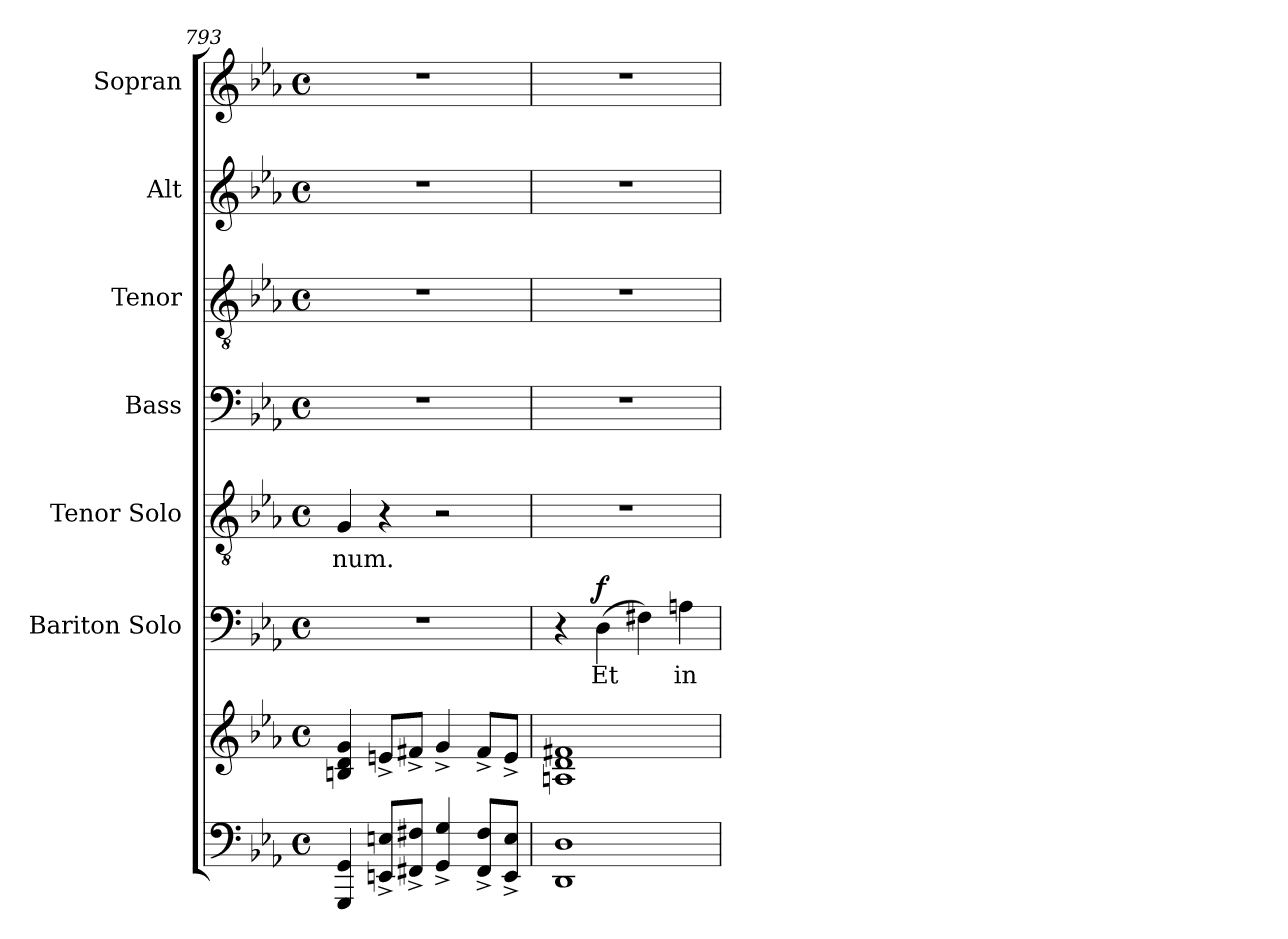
**kern	**kern	**kern	**text	**dynam	**kern	**text	**kern	**kern	**kern	**kern
*part7	*part7	*part6	*part6	*part6	*part5	*part5	*part4	*part3	*part2	*part1
*staff8	*staff7	*staff6	*staff6	*staff6	*staff5	*staff5	*staff4	*staff3	*staff2	*staff1
*	*	*I"Bariton Solo	*	*	*I"Tenor Solo	*	*I"Bass	*I"Tenor	*I"Alt	*I"Sopran
*	*	*	*	*	*	*	*I'B.	*I'T.	*I'A.	*I'S.
*clefF4	*clefG2	*clefF4	*	*	*clefGv2	*	*clefF4	*clefGv2	*clefG2	*clefG2
*k[b-e-a-]	*k[b-e-a-]	*k[b-e-a-]	*	*	*k[b-e-a-]	*	*k[b-e-a-]	*k[b-e-a-]	*k[b-e-a-]	*k[b-e-a-]
*E-:	*E-:	*E-:	*	*	*E-:	*	*E-:	*E-:	*E-:	*E-:
*M4/4	*M4/4	*M4/4	*	*	*M4/4	*	*M4/4	*M4/4	*M4/4	*M4/4
*met(c)	*met(c)	*met(c)	*	*	*met(c)	*	*met(c)	*met(c)	*met(c)	*met(c)
=793	=793	=793	=793	=793	=793	=793	=793	=793	=793	=793
!	!	!	!	!	!	!LO:LY:b	!	!	!	!
4GGG/ 4GG/	4Bn/ 4d/ 4g/	1r	.	.	4G/	-num.	1r	1r	1r	1r
8EEn/^< 8En/^<L	8en^</L	.	.	.	4r	.	.	.	.	.
8FF#X/^< 8F#X/^<J	8f#X^</J	.	.	.	.	.	.	.	.	.
4GG/^< 4G/^<	4g^</	.	.	.	2r	.	.	.	.	.
8FF#/^< 8F#/^<L	8f#^</L	.	.	.	.	.	.	.	.	.
8EE/^< 8E/^<J	8e^</J	.	.	.	.	.	.	.	.	.
=794	=794	=794	=794	=794	=794	=794	=794	=794	=794	=794
1DD 1D	1An 1d 1f#X	4r	.	.	1r	.	1r	1r	1r	1r
!	!	!	!LO:LY:b	!LO:DY:a	!	!	!	!	!	!
.	.	(>4D\	Et	f	.	.	.	.	.	.
.	.	4F#X\)	.	.	.	.	.	.	.	.
!	!	!	!LO:LY:b	!	!	!	!	!	!	!
.	.	4An\	in	.	.	.	.	.	.	.
=	=	=	=	=	=	=	=	=	=	=
*-	*-	*-	*-	*-	*-	*-	*-	*-	*-	*-
